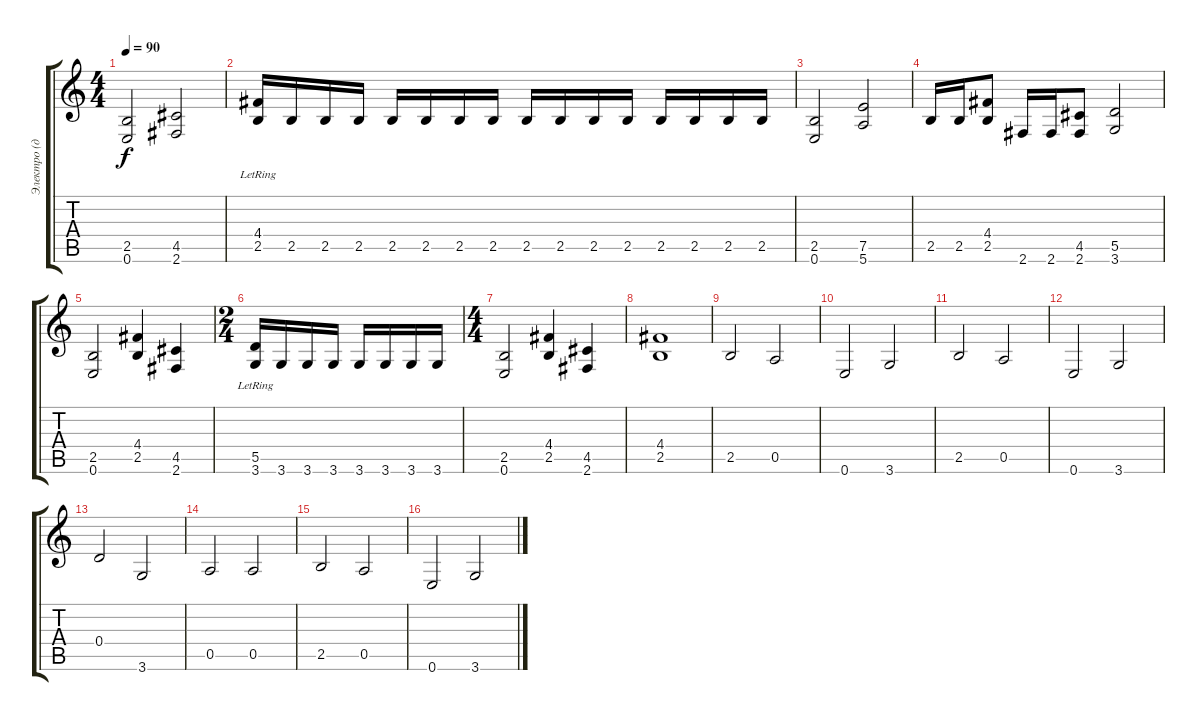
\track ("Электро (дисторшн)" "Электро (д") {instrument distortionguitar}
\staff {score tabs}
\tuning (E4 B3 G3 D3 A2 E2) {hide}
\ts (4 4)
\tempo 90
\clef g2
\ks c
(2.5 0.6).2{dy f} (4.5 2.6).2 |
(4.4{lr} 2.5).16 2.5.16 2.5.16 2.5.16 2.5.16 2.5.16 2.5.16 2.5.16 2.5.16 2.5.16 2.5.16 2.5.16 2.5.16 2.5.16 2.5.16 2.5.16 |
(2.5 0.6).2 (7.5 5.6).2 |
2.5.16 2.5.16 (4.4 2.5).8 2.6.16 2.6.16 (4.5 2.6).8 (5.5 3.6).2 |
(2.5 0.6).2 (4.4 2.5).4 (4.5 2.6).4 |
\ts (2 4)
(5.5{lr} 3.6).16 3.6.16 3.6.16 3.6.16 3.6.16 3.6.16 3.6.16 3.6.16 |
\ts (4 4)
(2.5 0.6).2 (4.4 2.5).4 (4.5 2.6).4 |
(4.4 2.5).1 |
2.5.2 0.5.2 |
0.6.2 3.6.2 |
2.5.2 0.5.2 |
0.6.2 3.6.2 |
0.4.2 3.6.2 |
0.5.2 0.5.2 |
2.5.2 0.5.2 |
0.6.2 3.6.2
